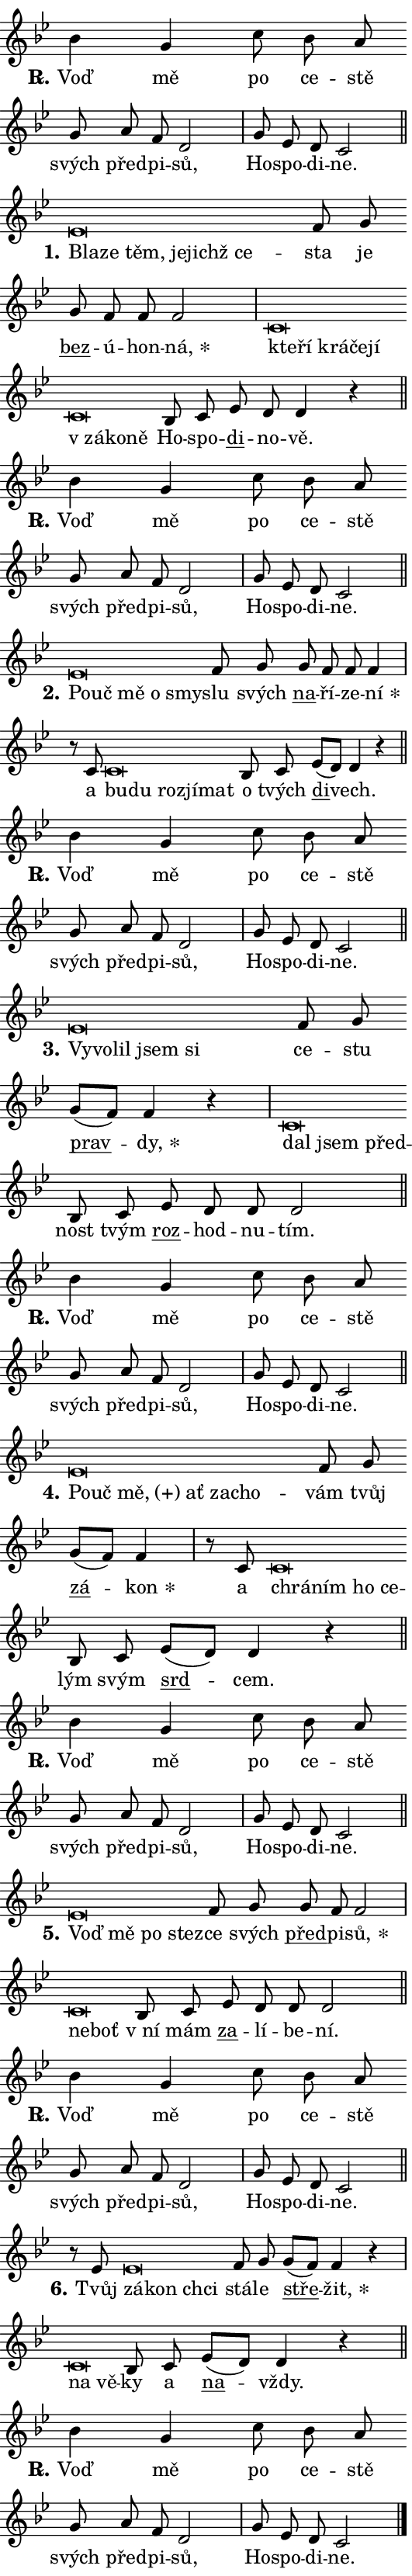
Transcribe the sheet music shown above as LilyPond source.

\version "2.24.0"
\header { tagline = "" }
\paper {
  indent = 0\cm
  top-margin = 0\cm
  right-margin = 0.13\cm % to fit lyric hyphens
  bottom-margin = 0\cm
  left-margin = 0\cm
  paper-width = 9\cm
  page-breaking = #ly:one-page-breaking
  system-system-spacing.basic-distance = #11
  score-system-spacing.basic-distance = #11
  ragged-last = ##f
}


%% Author: Thomas Morley
%% https://lists.gnu.org/archive/html/lilypond-user/2020-05/msg00002.html
#(define (line-position grob)
"Returns position of @var[grob} in current system:
   @code{'start}, if at first time-step
   @code{'end}, if at last time-step
   @code{'middle} otherwise
"
  (let* ((col (ly:item-get-column grob))
         (ln (ly:grob-object col 'left-neighbor))
         (rn (ly:grob-object col 'right-neighbor))
         (col-to-check-left (if (ly:grob? ln) ln col))
         (col-to-check-right (if (ly:grob? rn) rn col))
         (break-dir-left
           (and
             (ly:grob-property col-to-check-left 'non-musical #f)
             (ly:item-break-dir col-to-check-left)))
         (break-dir-right
           (and
             (ly:grob-property col-to-check-right 'non-musical #f)
             (ly:item-break-dir col-to-check-right))))
        (cond ((eqv? 1 break-dir-left) 'start)
              ((eqv? -1 break-dir-right) 'end)
              (else 'middle))))

#(define (tranparent-at-line-position vctor)
  (lambda (grob)
  "Relying on @code{line-position} select the relevant enry from @var{vctor}.
Used to determine transparency,"
    (case (line-position grob)
      ((end) (not (vector-ref vctor 0)))
      ((middle) (not (vector-ref vctor 1)))
      ((start) (not (vector-ref vctor 2))))))

noteHeadBreakVisibility =
#(define-music-function (break-visibility)(vector?)
"Makes @code{NoteHead}s transparent relying on @var{break-visibility}"
#{
  \override NoteHead.transparent =
    #(tranparent-at-line-position break-visibility)
#})

#(define delete-ledgers-for-transparent-note-heads
  (lambda (grob)
    "Reads whether a @code{NoteHead} is transparent.
If so this @code{NoteHead} is removed from @code{'note-heads} from
@var{grob}, which is supposed to be @code{LedgerLineSpanner}.
As a result ledgers are not printed for this @code{NoteHead}"
    (let* ((nhds-array (ly:grob-object grob 'note-heads))
           (nhds-list
             (if (ly:grob-array? nhds-array)
                 (ly:grob-array->list nhds-array)
                 '()))
           ;; Relies on the transparent-property being done before
           ;; Staff.LedgerLineSpanner.after-line-breaking is executed.
           ;; This is fragile ...
           (to-keep
             (remove
               (lambda (nhd)
                 (ly:grob-property nhd 'transparent #f))
               nhds-list)))
      ;; TODO find a better method to iterate over grob-arrays, similiar
      ;; to filter/remove etc for lists
      ;; For now rebuilt from scratch
      (set! (ly:grob-object grob 'note-heads)  '())
      (for-each
        (lambda (nhd)
          (ly:pointer-group-interface::add-grob grob 'note-heads nhd))
        to-keep))))

squashNotes = {
  \override NoteHead.X-extent = #'(-0.2 . 0.2)
  \override NoteHead.Y-extent = #'(-0.75 . 0)
  \override NoteHead.stencil =
    #(lambda (grob)
       (let ((pos (ly:grob-property grob 'staff-position)))
         (begin
           (if (< pos -7) (display "ERROR: Lower brevis then expected\n") (display ""))
           (if (<= pos -6) ly:text-interface::print ly:note-head::print))))
}
unSquashNotes = {
  \revert NoteHead.X-extent
  \revert NoteHead.Y-extent
  \revert NoteHead.stencil
}

hideNotes = \noteHeadBreakVisibility #begin-of-line-visible
unHideNotes = \noteHeadBreakVisibility #all-visible

% work-around for resetting accidentals
% https://lilypond.org/doc/v2.23/Documentation/notation/displaying-rhythms#unmetered-music
cadenzaMeasure = {
  \cadenzaOff
  \partial 1024 s1024
  \cadenzaOn
}

#(define-markup-command (accent layout props text) (markup?)
  "Underline accented syllable"
  (interpret-markup layout props
    #{\markup \override #'(offset . 4.3) \underline { #text }#}))

responsum = \markup \concat {
  "R" \hspace #-1.05 \path #0.1 #'((moveto 0 0.07) (lineto 0.9 0.8)) \hspace #0.05 "."
}

spaceSize = #0.6828661417322834 % exact space size for TeX Gyre Schola

\layout {
  \context {
    \Staff
    \remove "Time_signature_engraver"
    \override LedgerLineSpanner.after-line-breaking = #delete-ledgers-for-transparent-note-heads
  }
  \context {
    \Lyrics {
      \override LyricSpace.minimum-distance = \spaceSize
      \override LyricText.font-name = #"TeX Gyre Schola"
      \override LyricText.font-size = 1
      \override StanzaNumber.font-name = #"TeX Gyre Schola Bold"
      \override StanzaNumber.font-size = 1
    }
  }
  \context {
    \Score 
    \override NoteHead.text =
      #(lambda (grob) 
        (let ((pos (ly:grob-property grob 'staff-position)))
          #{\markup {
            \combine
              \halign #-0.55 \raise #(if (= pos -6) 0 0.5) \override #'(thickness . 2) \draw-line #'(3.2 . 0)
              \musicglyph "noteheads.sM1"
          }#}))
  }
}

% magnetic-lyrics.ily
%
%   written by
%     Jean Abou Samra <jean@abou-samra.fr>
%     Werner Lemberg <wl@gnu.org>
%
%   adapted by
%     Jiri Hon <jiri.hon@gmail.com>
%
% Version 2022-Apr-15

% https://www.mail-archive.com/lilypond-user@gnu.org/msg149350.html

#(define (Left_hyphen_pointer_engraver context)
   "Collect syllable-hyphen-syllable occurrences in lyrics and store
them in properties.  This engraver only looks to the left.  For
example, if the lyrics input is @code{foo -- bar}, it does the
following.

@itemize @bullet
@item
Set the @code{text} property of the @code{LyricHyphen} grob between
@q{foo} and @q{bar} to @code{foo}.

@item
Set the @code{left-hyphen} property of the @code{LyricText} grob with
text @q{foo} to the @code{LyricHyphen} grob between @q{foo} and
@q{bar}.
@end itemize

Use this auxiliary engraver in combination with the
@code{lyric-@/text::@/apply-@/magnetic-@/offset!} hook."
   (let ((hyphen #f)
         (text #f))
     (make-engraver
      (acknowledgers
       ((lyric-syllable-interface engraver grob source-engraver)
        (set! text grob)))
      (end-acknowledgers
       ((lyric-hyphen-interface engraver grob source-engraver)
        ;(when (not (grob::has-interface grob 'lyric-space-interface))
          (set! hyphen grob)));)
      ((stop-translation-timestep engraver)
       (when (and text hyphen)
         (ly:grob-set-object! text 'left-hyphen hyphen))
       (set! text #f)
       (set! hyphen #f)))))

#(define (lyric-text::apply-magnetic-offset! grob)
   "If the space between two syllables is less than the value in
property @code{LyricText@/.details@/.squash-threshold}, move the right
syllable to the left so that it gets concatenated with the left
syllable.

Use this function as a hook for
@code{LyricText@/.after-@/line-@/breaking} if the
@code{Left_@/hyphen_@/pointer_@/engraver} is active."
   (let ((hyphen (ly:grob-object grob 'left-hyphen #f)))
     (when hyphen
       (let ((left-text (ly:spanner-bound hyphen LEFT)))
         (when (grob::has-interface left-text 'lyric-syllable-interface)
           (let* ((common (ly:grob-common-refpoint grob left-text X))
                  (this-x-ext (ly:grob-extent grob common X))
                  (left-x-ext
                   (begin
                     ;; Trigger magnetism for left-text.
                     (ly:grob-property left-text 'after-line-breaking)
                     (ly:grob-extent left-text common X)))
                  ;; `delta` is the gap width between two syllables.
                  (delta (- (interval-start this-x-ext)
                            (interval-end left-x-ext)))
                  (details (ly:grob-property grob 'details))
                  (threshold (assoc-get 'squash-threshold details 0.2)))
             (when (< delta threshold)
               (let* (;; We have to manipulate the input text so that
                      ;; ligatures crossing syllable boundaries are not
                      ;; disabled.  For languages based on the Latin
                      ;; script this is essentially a beautification.
                      ;; However, for non-Western scripts it can be a
                      ;; necessity.
                      (lt (ly:grob-property left-text 'text))
                      (rt (ly:grob-property grob 'text))
                      (is-space (grob::has-interface hyphen 'lyric-space-interface))
                      (space (if is-space " " ""))
                      (extra-delta (if is-space spaceSize 0))
                      ;; Append new syllable.
                      (ltrt-space (if (and (string? lt) (string? rt))
                                (string-append lt space rt)
                                (make-concat-markup (list lt space rt))))
                      ;; Right-align `ltrt` to the right side.
                      (ltrt-space-markup (grob-interpret-markup
                               grob
                               (make-translate-markup
                                (cons (interval-length this-x-ext) 0)
                                (make-right-align-markup ltrt-space)))))
                 (begin
                   ;; Don't print `left-text`.
                   (ly:grob-set-property! left-text 'stencil #f)
                   ;; Set text and stencil (which holds all collected
                   ;; syllables so far) and shift it to the left.
                   (ly:grob-set-property! grob 'text ltrt-space)
                   (ly:grob-set-property! grob 'stencil ltrt-space-markup)
                   (ly:grob-translate-axis! grob (- (- delta extra-delta)) X))))))))))


#(define (lyric-hyphen::displace-bounds-first grob)
   ;; Make very sure this callback isn't triggered too early.
   (let ((left (ly:spanner-bound grob LEFT))
         (right (ly:spanner-bound grob RIGHT)))
     (ly:grob-property left 'after-line-breaking)
     (ly:grob-property right 'after-line-breaking)
     (ly:lyric-hyphen::print grob)))

squashThreshold = #0.4

\layout {
  \context {
    \Lyrics
    \consists #Left_hyphen_pointer_engraver
    \override LyricText.after-line-breaking =
      #lyric-text::apply-magnetic-offset!
    \override LyricHyphen.stencil = #lyric-hyphen::displace-bounds-first
    \override LyricText.details.squash-threshold = \squashThreshold
    \override LyricHyphen.minimum-distance = 0
    \override LyricHyphen.minimum-length = \squashThreshold
  }
}

squashText = \override LyricText.details.squash-threshold = 9999
unSquashText = \override LyricText.details.squash-threshold = \squashThreshold

leftText = \override LyricText.self-alignment-X = #LEFT
unLeftText = \revert LyricText.self-alignment-X

starOffset = #(lambda (grob) 
                (let ((x_offset (ly:self-alignment-interface::aligned-on-x-parent grob)))
                  (if (= x_offset 0) 0 (+ x_offset 1.2))))

star = #(define-music-function (syllable)(string?)
"Append star separator at the end of a syllable"
#{
  \once \override LyricText.X-offset = #starOffset
  \lyricmode { \markup {
    #syllable
    \override #'((font-name . "TeX Gyre Schola Bold")) \hspace #0.2 \lower #0.65 \larger "*"
  } }
#})

starAccent = #(define-music-function (syllable)(string?)
"Append star separator at the end of a syllable and make accent"
#{
  \once \override LyricText.X-offset = #starOffset
  \lyricmode { \markup {
    \accent #syllable
    \override #'((font-name . "TeX Gyre Schola Bold")) \hspace #0.2 \lower #0.65 \larger "*"
  } }
#})

breath = #(define-music-function (syllable)(string?)
"Append breathing indicator at the end of a syllable"
#{
  \lyricmode { \markup { #syllable "+" } }
#})

optionalBreath = #(define-music-function (syllable)(string?)
"Append optional breathing indicator at the end of a syllable"
#{
  \lyricmode { \markup { #syllable "(+)" } }
#})


\score {
    <<
        \new Voice = "melody" { \cadenzaOn \key bes \major \relative { bes'4 g c8 bes a \bar "" g a f d2 \cadenzaMeasure \bar "|" g8 es d c2 \cadenzaMeasure \bar "||" \break } }
        \new Lyrics \lyricsto "melody" { \lyricmode { \set stanza = \responsum
Voď mě po ce -- stě svých před -- pi -- sů, Ho -- spo -- di -- ne. } }
    >>
    \layout {}
}

\score {
    <<
        \new Voice = "melody" { \cadenzaOn \key bes \major \relative { \squashNotes es'\breve*1/16 \hideNotes \breve*1/16 \bar "" \breve*1/16 \bar "" \breve*1/16 \bar "" \breve*1/16 \breve*1/16 \bar "" \unHideNotes \unSquashNotes f8 g \bar "" g f f f2 \cadenzaMeasure \bar "|" \squashNotes c\breve*1/16 \hideNotes \breve*1/16 \bar "" \breve*1/16 \bar "" \breve*1/16 \bar "" \breve*1/16 \bar "" \breve*1/16 \bar "" \breve*1/16 \breve*1/16 \bar "" \unHideNotes \unSquashNotes bes8 c \bar "" es d d4 r \cadenzaMeasure \bar "||" \break } }
        \new Lyrics \lyricsto "melody" { \lyricmode { \set stanza = "1."
\leftText Bla -- \squashText ze těm, je -- jichž ce -- \unLeftText \unSquashText sta je \markup \accent bez -- ú -- hon -- \star ná, \leftText kte -- \squashText ří krá -- če -- jí "v zá" -- ko -- ně \unLeftText \unSquashText Ho -- spo -- \markup \accent di -- no -- vě. } }
    >>
    \layout {}
}

\score {
    <<
        \new Voice = "melody" { \cadenzaOn \key bes \major \relative { bes'4 g c8 bes a \bar "" g a f d2 \cadenzaMeasure \bar "|" g8 es d c2 \cadenzaMeasure \bar "||" \break } }
        \new Lyrics \lyricsto "melody" { \lyricmode { \set stanza = \responsum
Voď mě po ce -- stě svých před -- pi -- sů, Ho -- spo -- di -- ne. } }
    >>
    \layout {}
}

\score {
    <<
        \new Voice = "melody" { \cadenzaOn \key bes \major \relative { \squashNotes es'\breve*1/16 \hideNotes \breve*1/16 \bar "" \breve*1/16 \bar "" \breve*1/16 \breve*1/16 \bar "" \unHideNotes \unSquashNotes f8 g \bar "" g f f f4 \cadenzaMeasure \bar "|" r8 c8 \squashNotes c\breve*1/16 \hideNotes \breve*1/16 \bar "" \breve*1/16 \bar "" \breve*1/16 \breve*1/16 \bar "" \unHideNotes \unSquashNotes bes8 c \bar "" es[( d)] d4 r \cadenzaMeasure \bar "||" \break } }
        \new Lyrics \lyricsto "melody" { \lyricmode { \set stanza = "2."
\leftText Po -- \squashText uč mě o smy -- \unLeftText \unSquashText slu svých \markup \accent na -- ří -- ze -- \star ní a \leftText bu -- \squashText du roz -- jí -- mat \unLeftText \unSquashText o tvých \markup \accent di -- vech. } }
    >>
    \layout {}
}

\score {
    <<
        \new Voice = "melody" { \cadenzaOn \key bes \major \relative { bes'4 g c8 bes a \bar "" g a f d2 \cadenzaMeasure \bar "|" g8 es d c2 \cadenzaMeasure \bar "||" \break } }
        \new Lyrics \lyricsto "melody" { \lyricmode { \set stanza = \responsum
Voď mě po ce -- stě svých před -- pi -- sů, Ho -- spo -- di -- ne. } }
    >>
    \layout {}
}

\score {
    <<
        \new Voice = "melody" { \cadenzaOn \key bes \major \relative { \squashNotes es'\breve*1/16 \hideNotes \breve*1/16 \bar "" \breve*1/16 \bar "" \breve*1/16 \breve*1/16 \bar "" \unHideNotes \unSquashNotes f8 g \bar "" g[( f)] f4 r \cadenzaMeasure \bar "|" \squashNotes c\breve*1/16 \hideNotes \breve*1/16 \breve*1/16 \bar "" \unHideNotes \unSquashNotes bes8 c \bar "" es d d d2 \cadenzaMeasure \bar "||" \break } }
        \new Lyrics \lyricsto "melody" { \lyricmode { \set stanza = "3."
\leftText Vy -- \squashText vo -- lil jsem si \unLeftText \unSquashText ce -- stu \markup \accent prav -- \star dy, \leftText dal \squashText jsem před -- \unLeftText \unSquashText nost tvým \markup \accent roz -- hod -- nu -- tím. } }
    >>
    \layout {}
}

\score {
    <<
        \new Voice = "melody" { \cadenzaOn \key bes \major \relative { bes'4 g c8 bes a \bar "" g a f d2 \cadenzaMeasure \bar "|" g8 es d c2 \cadenzaMeasure \bar "||" \break } }
        \new Lyrics \lyricsto "melody" { \lyricmode { \set stanza = \responsum
Voď mě po ce -- stě svých před -- pi -- sů, Ho -- spo -- di -- ne. } }
    >>
    \layout {}
}

\score {
    <<
        \new Voice = "melody" { \cadenzaOn \key bes \major \relative { \squashNotes es'\breve*1/16 \hideNotes \breve*1/16 \bar "" \breve*1/16 \bar "" \breve*1/16 \bar "" \breve*1/16 \breve*1/16 \bar "" \unHideNotes \unSquashNotes f8 g \bar "" g[( f)] f4 \cadenzaMeasure \bar "|" r8 c8 \squashNotes c\breve*1/16 \hideNotes \breve*1/16 \bar "" \breve*1/16 \breve*1/16 \bar "" \unHideNotes \unSquashNotes bes8 c \bar "" es[( d)] d4 r \cadenzaMeasure \bar "||" \break } }
        \new Lyrics \lyricsto "melody" { \lyricmode { \set stanza = "4."
\leftText Po -- \squashText uč \optionalBreath mě, ať za -- cho -- \unLeftText \unSquashText vám tvůj \markup \accent zá -- \star kon a \leftText chrá -- \squashText ním ho ce -- \unLeftText \unSquashText lým svým \markup \accent srd -- cem. } }
    >>
    \layout {}
}

\score {
    <<
        \new Voice = "melody" { \cadenzaOn \key bes \major \relative { bes'4 g c8 bes a \bar "" g a f d2 \cadenzaMeasure \bar "|" g8 es d c2 \cadenzaMeasure \bar "||" \break } }
        \new Lyrics \lyricsto "melody" { \lyricmode { \set stanza = \responsum
Voď mě po ce -- stě svých před -- pi -- sů, Ho -- spo -- di -- ne. } }
    >>
    \layout {}
}

\score {
    <<
        \new Voice = "melody" { \cadenzaOn \key bes \major \relative { \squashNotes es'\breve*1/16 \hideNotes \breve*1/16 \bar "" \breve*1/16 \breve*1/16 \bar "" \unHideNotes \unSquashNotes f8 g \bar "" g f f2 \cadenzaMeasure \bar "|" \squashNotes c\breve*1/16 \hideNotes \breve*1/16 \bar "" \unHideNotes \unSquashNotes bes8 c \bar "" es d d d2 \cadenzaMeasure \bar "||" \break } }
        \new Lyrics \lyricsto "melody" { \lyricmode { \set stanza = "5."
\leftText Voď \squashText mě po stez -- \unLeftText \unSquashText ce svých \markup \accent před -- pi -- \star sů, \leftText ne -- \squashText boť \unLeftText \unSquashText "v ní" mám \markup \accent za -- lí -- be -- ní. } }
    >>
    \layout {}
}

\score {
    <<
        \new Voice = "melody" { \cadenzaOn \key bes \major \relative { bes'4 g c8 bes a \bar "" g a f d2 \cadenzaMeasure \bar "|" g8 es d c2 \cadenzaMeasure \bar "||" \break } }
        \new Lyrics \lyricsto "melody" { \lyricmode { \set stanza = \responsum
Voď mě po ce -- stě svých před -- pi -- sů, Ho -- spo -- di -- ne. } }
    >>
    \layout {}
}

\score {
    <<
        \new Voice = "melody" { \cadenzaOn \key bes \major \relative { r8 es'8 \squashNotes es\breve*1/16 \hideNotes \breve*1/16 \breve*1/16 \bar "" \unHideNotes \unSquashNotes f8 g \bar "" g[( f)] f4 r \cadenzaMeasure \bar "|" \squashNotes c\breve*1/16 \hideNotes \breve*1/16 \bar "" \unHideNotes \unSquashNotes bes8 c \bar "" es[( d)] d4 r \cadenzaMeasure \bar "||" \break } }
        \new Lyrics \lyricsto "melody" { \lyricmode { \set stanza = "6."
Tvůj \leftText zá -- \squashText kon chci \unLeftText \unSquashText stá -- le \markup \accent stře -- \star žit, \leftText na \squashText vě -- \unLeftText \unSquashText ky a \markup \accent na -- vždy. } }
    >>
    \layout {}
}

\score {
    <<
        \new Voice = "melody" { \cadenzaOn \key bes \major \relative { bes'4 g c8 bes a \bar "" g a f d2 \cadenzaMeasure \bar "|" g8 es d c2 \cadenzaMeasure \bar "||" \break } \bar "|." }
        \new Lyrics \lyricsto "melody" { \lyricmode { \set stanza = \responsum
Voď mě po ce -- stě svých před -- pi -- sů, Ho -- spo -- di -- ne. } }
    >>
    \layout {}
}
